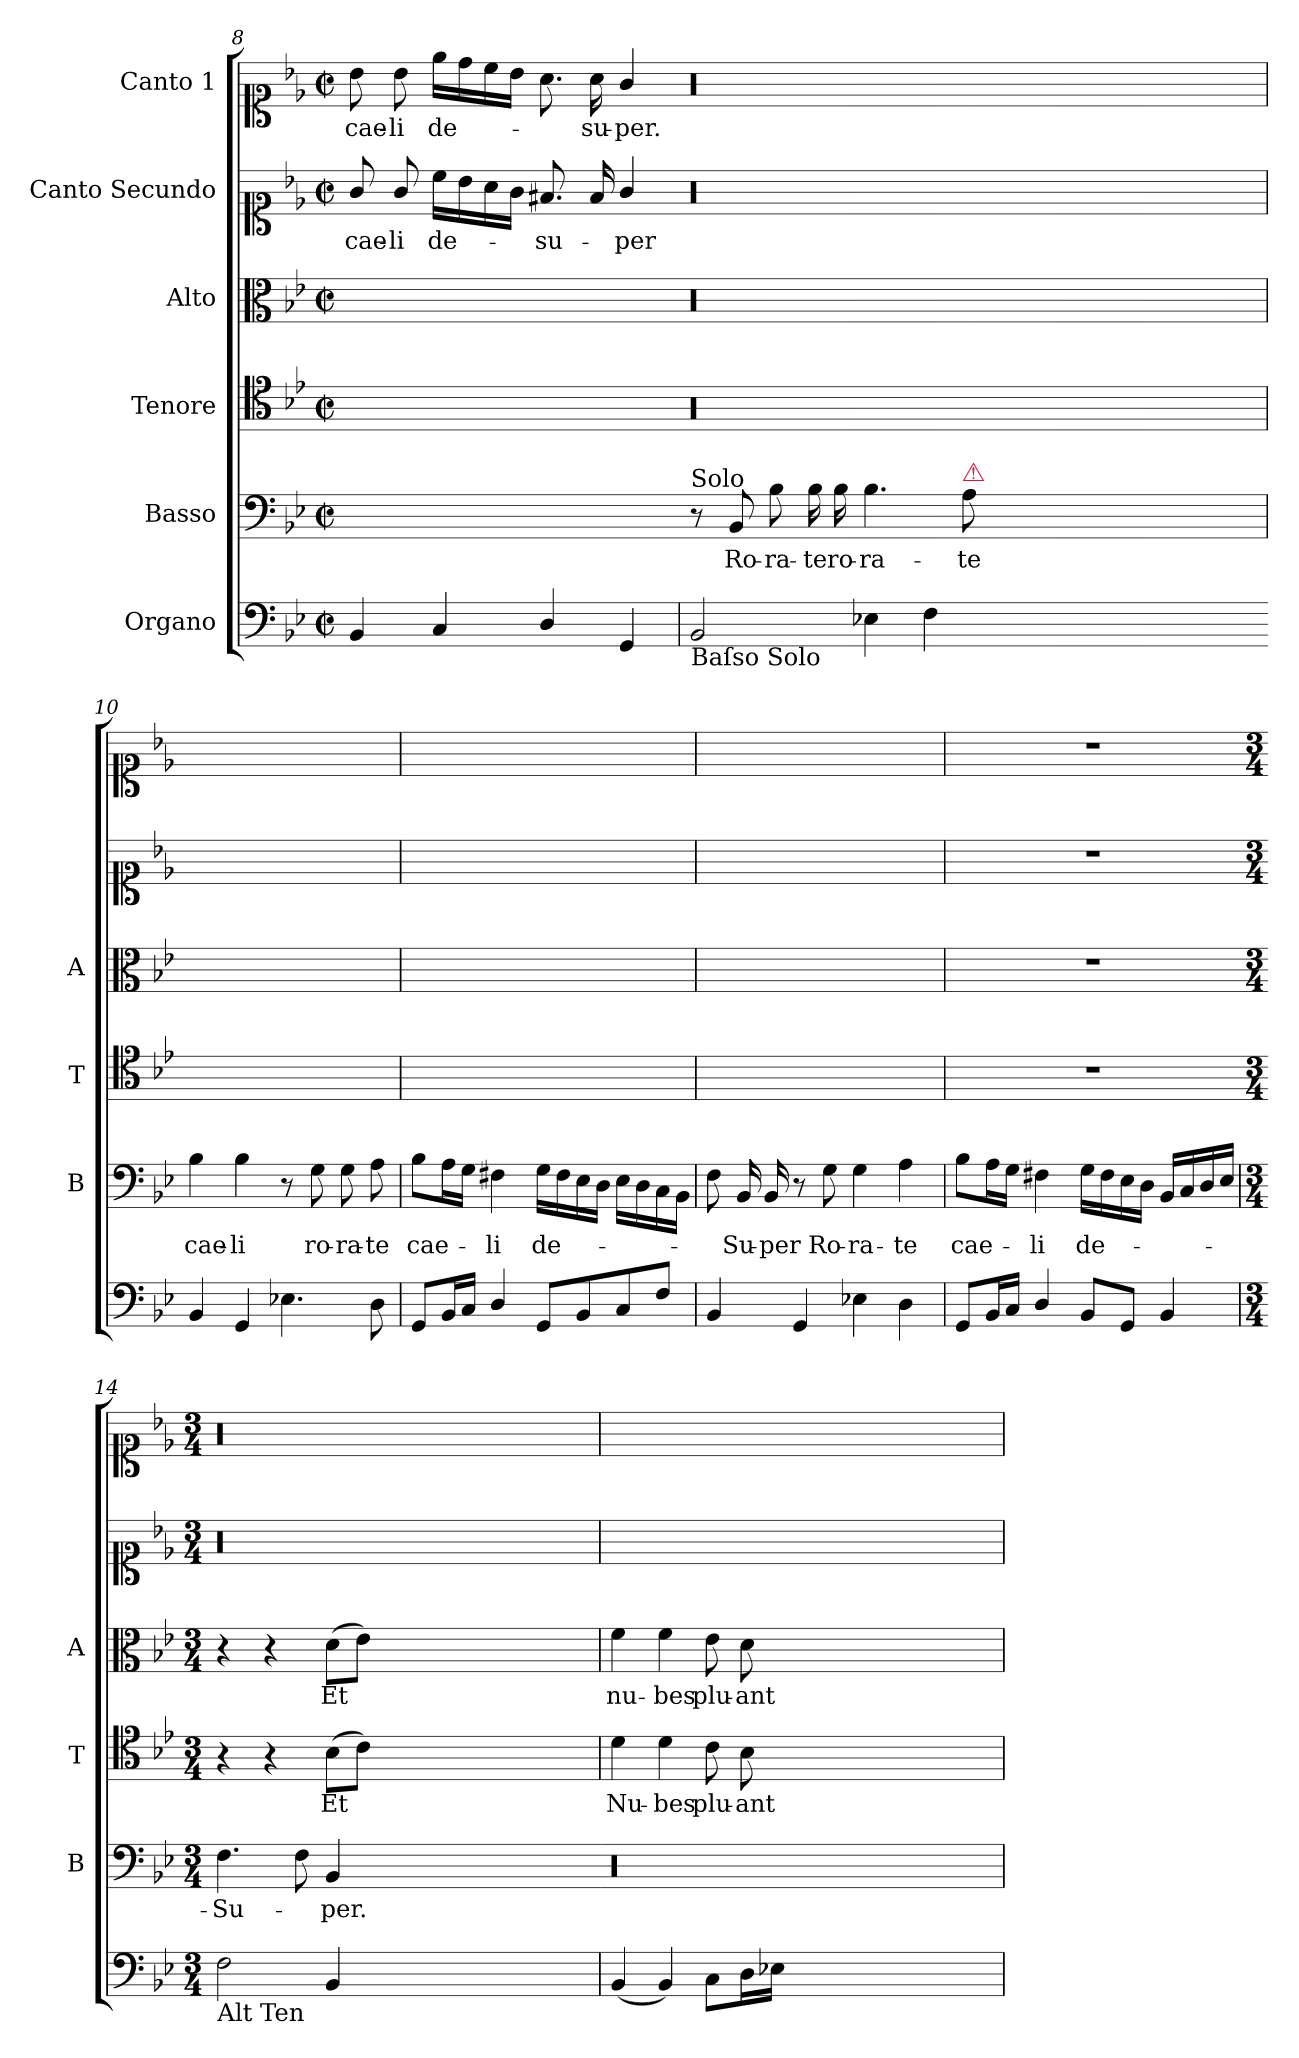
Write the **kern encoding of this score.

**kern	**kern	**text	**kern	**text	**kern	**text	**kern	**text	**kern	**text
*part6	*part5	*part5	*part4	*part4	*part3	*part3	*part2	*part2	*part1	*part1
*staff6	*staff5	*staff5	*staff4	*staff4	*staff3	*staff3	*staff2	*staff2	*staff1	*staff1
*I"Organo	*I"Basso	*	*I"Tenore	*	*I"Alto	*	*I"Canto Secundo	*	*I"Canto 1	*
*	*I'B	*	*I'T	*	*I'A	*	*	*	*	*
*clefF4	*clefF4	*	*clefC4	*	*clefC3	*	*clefC1	*	*clefC1	*
*k[b-e-]	*k[b-e-]	*	*k[b-e-]	*	*k[b-e-]	*	*k[b-e-]	*	*k[b-e-]	*
*M2/2	*M2/2	*	*M2/2	*	*M2/2	*	*M2/2	*	*M2/2	*
*met(c|)	*met(c|)	*	*met(c|)	*	*met(c|)	*	*met(c|)	*	*met(c|)	*
=8	=8	=8	=8	=8	=8	=8	=8	=8	=8	=8
4BB-/	1ryy	.	1ryy	.	1ryy	.	8g/	cae-	8b-\	cae-
.	.	.	.	.	.	.	8g/	-li	8b-\	-li
4C/	.	.	.	.	.	.	16cc\LL	de-	16ee-\LL	de-
.	.	.	.	.	.	.	16b-\	.	16dd\	.
.	.	.	.	.	.	.	16a\	.	16cc\	.
.	.	.	.	.	.	.	16g\JJ	.	16b-\JJ	.
4D/	.	.	.	.	.	.	8.f#X/	-su-	8.a\	.
.	.	.	.	.	.	.	16f#/	.	16a\	-su-
4GG/	.	.	.	.	.	.	4g/	-per	4g/	-per.
=9	=9	=9-	=9	=9-	=9	=9-	=9-	=9-	=9-	=9-
!	!LO:TX:a:t=Solo	!	!	!	!	!	!	!	!	!
!LO:TX:b:t=Baſso Solo	!	!	!	!	!	!	!	!	!	!
2BB-/	8r	.	00r	.	00r	.	00r	.	00r	.
.	8BB-/	Ro-	.	.	.	.	.	.	.	.
.	8B-\	-ra-	.	.	.	.	.	.	.	.
.	16B-\	-te	.	.	.	.	.	.	.	.
.	16B-\	ro-	.	.	.	.	.	.	.	.
4E-X\	4.B-\	-ra-	.	.	.	.	.	.	.	.
4F\	.	.	.	.	.	.	.	.	.	.
!	!LO:TX:a:color=crimson:t=⚠	!	!	!	!	!	!	!	!	!
.	8A\	-te	.	.	.	.	.	.	.	.
0.ryy	0.ryy	.	.	.	.	.	.	.	.	.
=10-	=10	=10	=10	=10	=10	=10	=10	=10	=10	=10
4BB-/	4B-\	cae-	1ryy	.	1ryy	.	1ryy	.	1ryy	.
4GG/	4B-\	-li	.	.	.	.	.	.	.	.
4.E-X\	8r	.	.	.	.	.	.	.	.	.
!	!	!LO:LY:i	!	!	!	!	!	!	!	!
.	8G\	ro-	.	.	.	.	.	.	.	.
!	!	!LO:LY:i	!	!	!	!	!	!	!	!
.	8G\	-ra-	.	.	.	.	.	.	.	.
!	!	!LO:LY:i	!	!	!	!	!	!	!	!
8D\	8A\	-te	.	.	.	.	.	.	.	.
=11	=11	=11	=11	=11	=11	=11	=11	=11	=11	=11
!	!	!LO:LY:i	!	!	!	!	!	!	!	!
8GG/L	8B-\L	cae-	1ryy	.	1ryy	.	1ryy	.	1ryy	.
16BB-/L	16A\L	.	.	.	.	.	.	.	.	.
16C/JJ	16G\JJ	.	.	.	.	.	.	.	.	.
!	!	!LO:LY:i	!	!	!	!	!	!	!	!
4D/	4F#X\	-li	.	.	.	.	.	.	.	.
8GG/L	16G\LL	de-	.	.	.	.	.	.	.	.
.	16F#\	.	.	.	.	.	.	.	.	.
8BB-/	16E-\	.	.	.	.	.	.	.	.	.
.	16D\JJ	.	.	.	.	.	.	.	.	.
8C/	16E-\LL	.	.	.	.	.	.	.	.	.
.	16D\	.	.	.	.	.	.	.	.	.
8F/J	16C\	.	.	.	.	.	.	.	.	.
.	16BB-\JJ	.	.	.	.	.	.	.	.	.
=12	=12	=12	=12	=12	=12	=12	=12	=12	=12	=12
4BB-/	8F\	.	1ryy	.	1ryy	.	1ryy	.	1ryy	.
.	16BB-/	-Su-	.	.	.	.	.	.	.	.
.	16BB-/	-per	.	.	.	.	.	.	.	.
4GG/	8r	.	.	.	.	.	.	.	.	.
.	8G\	Ro-	.	.	.	.	.	.	.	.
4E-X\	4G\	-ra-	.	.	.	.	.	.	.	.
4D\	4A\	-te	.	.	.	.	.	.	.	.
=13	=13	=13	=13	=13	=13	=13	=13	=13	=13	=13
8GG/L	8B-\L	cae-	1r	.	1r	.	1r	.	1r	.
16BB-/L	16A\L	.	.	.	.	.	.	.	.	.
16C/JJ	16G\JJ	.	.	.	.	.	.	.	.	.
4D/	4F#X\	-li	.	.	.	.	.	.	.	.
8BB-/L	16G\LL	de-	.	.	.	.	.	.	.	.
.	16F#\	.	.	.	.	.	.	.	.	.
8GG/J	16E-\	.	.	.	.	.	.	.	.	.
.	16D\JJ	.	.	.	.	.	.	.	.	.
4BB-/	16BB-/LL	.	.	.	.	.	.	.	.	.
.	16C/	.	.	.	.	.	.	.	.	.
.	16D/	.	.	.	.	.	.	.	.	.
.	16E-/JJ	.	.	.	.	.	.	.	.	.
=14	=14	=14-	=14	=14-	=14	=14-	=14-	=14-	=14-	=14-
*M3/4	*M3/4	*	*M3/4	*	*M3/4	*	*M3/4	*	*M3/4	*
!LO:TX:b:t=Alt Ten	!	!	!	!	!	!	!	!	!	!
!	!	!	!	!	!	!	!LO:N:vis=00	!	!LO:N:vis=00	!
2F\	4.F\	-Su-	4r	.	4r	.	0.r	.	0.r	.
.	.	.	4r	.	4r	.	.	.	.	.
.	8F\	.	.	.	.	.	.	.	.	.
4BB-/	4BB-/	-per.	(>8B-\L	Et	(>8d\L	Et	.	.	.	.
.	.	.	8c\J)	.	8e-\J)	.	.	.	.	.
0ryy	0ryy	.	0ryy	.	0ryy	.	.	.	.	.
4ryy	4ryy	.	4ryy	.	4ryy	.	.	.	.	.
=15	=15-	=15	=15	=15	=15	=15	=15	=15	=15	=15
!	!LO:N:vis=00	!	!	!	!	!	!	!	!	!
(<4BB-/	0.r	.	4d\	Nu-	4f\	nu-	0.ryy	.	0.ryy	.
4BB-/)	.	.	4d\	-bes	4f\	-bes	.	.	.	.
8C\L	.	.	8c\	plu-	8e-\	plu-	.	.	.	.
16D\L	.	.	8B-\	-ant	8d\	-ant	.	.	.	.
16E-X\JJ	.	.	.	.	.	.	.	.	.	.
0ryy	.	.	0ryy	.	0ryy	.	.	.	.	.
4ryy	.	.	4ryy	.	4ryy	.	.	.	.	.
=	=	=	=	=	=	=	=	=	=	=
*-	*-	*-	*-	*-	*-	*-	*-	*-	*-	*-
